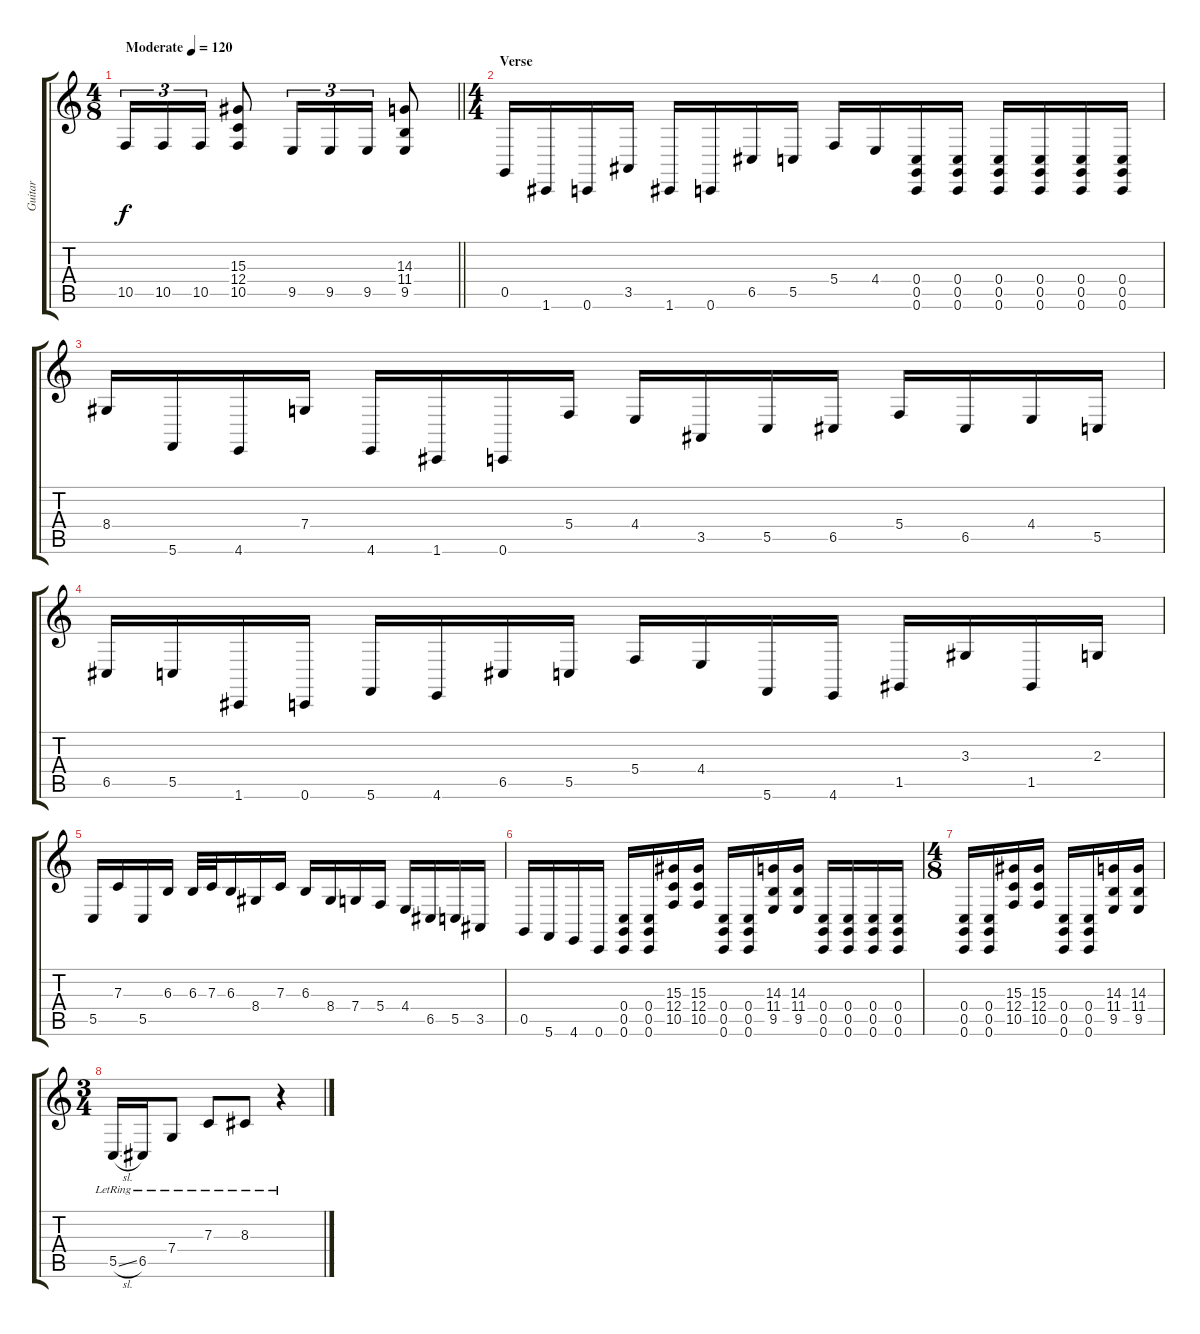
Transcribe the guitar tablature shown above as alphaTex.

\track ("Guitar" "Guitar") {instrument brightacousticpiano}
\staff {score tabs}
\tuning (D4 A3 F3 C3 G2 C2) {hide}
\ts (4 8)
\tempo (120 "Moderate")
\clef g2
\barLineRight lightlight
\ks c
10.5.16{tu (3 2) dy f instrument brightacousticpiano} 10.5.16{tu (3 2)} 10.5.16{tu (3 2)} (15.3 12.4 10.5).8 9.5.16{tu (3 2)} 9.5.16{tu (3 2)} 9.5.16{tu (3 2)} (14.3 11.4 9.5).8 |
\ts (4 4)
\section ("" "Verse")
0.5.16 1.6.16 0.6.16 3.5.16 1.6.16 0.6.16 6.5.16 5.5.16 5.4.16 4.4.16 (0.4 0.5 0.6).16 (0.4 0.5 0.6).16 (0.4 0.5 0.6).16 (0.4 0.5 0.6).16 (0.4 0.5 0.6).16 (0.4 0.5 0.6).16 |
8.4.16 5.6.16 4.6.16 7.4.16 4.6.16 1.6.16 0.6.16 5.4.16 4.4.16 3.5.16 5.5.16 6.5.16 5.4.16 6.5.16 4.4.16 5.5.16 |
6.5.16 5.5.16 1.6.16 0.6.16 5.6.16 4.6.16 6.5.16 5.5.16 5.4.16 4.4.16 5.6.16 4.6.16 1.5.16 3.3.16 1.5.16 2.3.16 |
5.5.16 7.3.16 5.5.16 6.3.16 6.3.32 7.3.32 6.3.16 8.4.16 7.3.16 6.3.16 8.4.16 7.4.16 5.4.16 4.4.16 6.5.16 5.5.16 3.5.16 |
0.5.16 5.6.16 4.6.16 0.6.16 (0.4 0.5 0.6).16 (0.4 0.5 0.6).16 (15.3 12.4 10.5).16 (15.3 12.4 10.5).16 (0.4 0.5 0.6).16 (0.4 0.5 0.6).16 (14.3 11.4 9.5).16 (14.3 11.4 9.5).16 (0.4 0.5 0.6).16 (0.4 0.5 0.6).16 (0.4 0.5 0.6).16 (0.4 0.5 0.6).16 |
\ts (4 8)
(0.4 0.5 0.6).16 (0.4 0.5 0.6).16 (15.3 12.4 10.5).16 (15.3 12.4 10.5).16 (0.4 0.5 0.6).16 (0.4 0.5 0.6).16 (14.3 11.4 9.5).16 (14.3 11.4 9.5).16 |
\ts (3 4)
5.5{sl lr}.16 6.5{lr}.16 7.4{lr}.8 7.3{lr}.8 8.3{lr}.8 r.4
